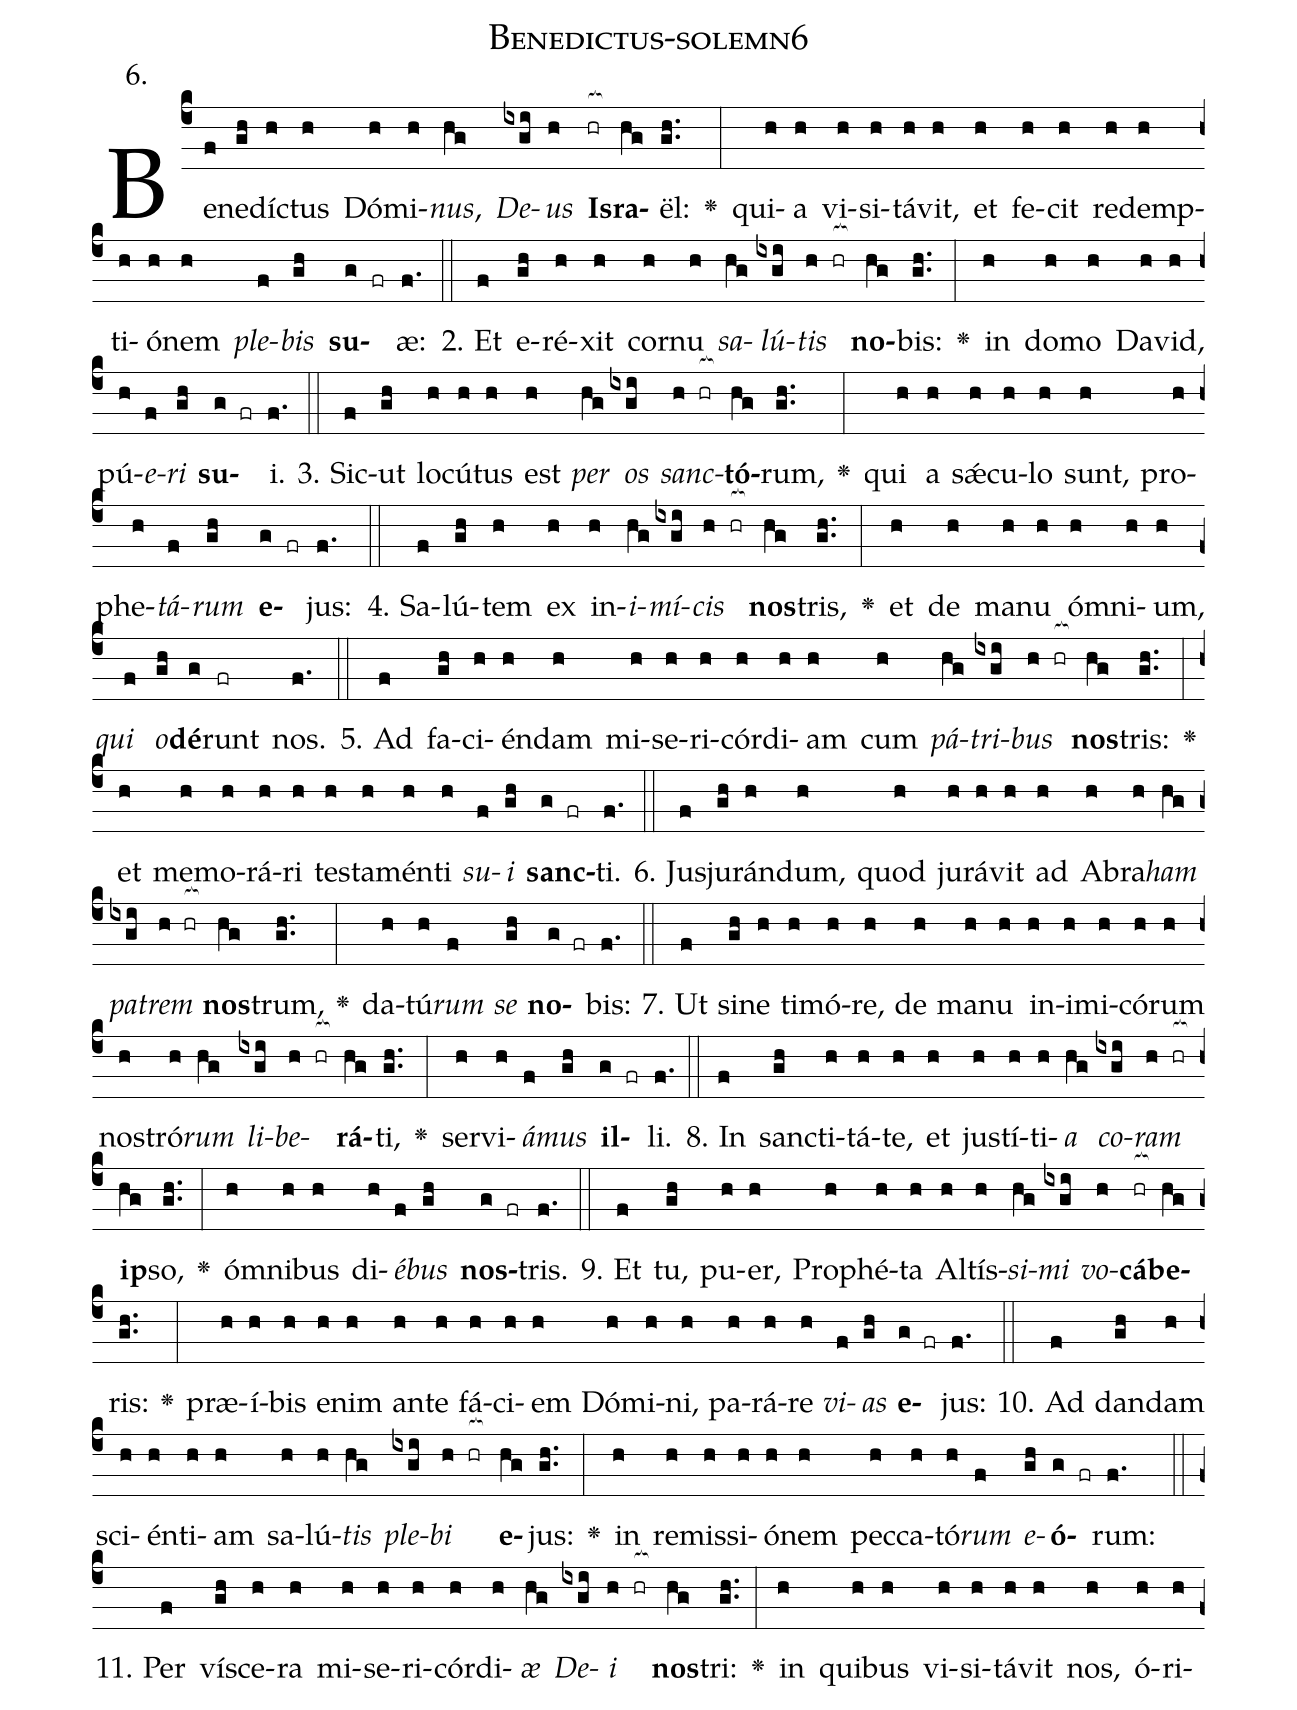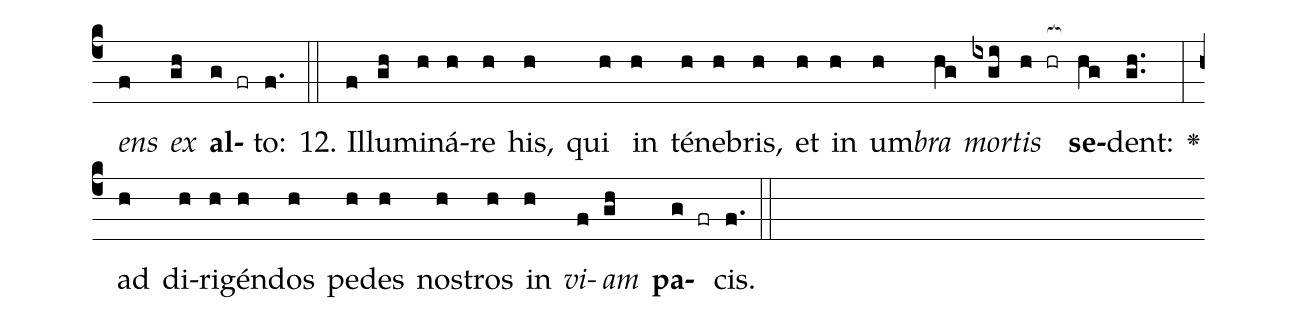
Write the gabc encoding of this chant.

name: Benedictus-solemn6;
annotation: 6.;
%%
(c4)Be(f)ne(gh)díc(h)tus(h) Dó(h)mi(h)<i>nus</i>,(hg) <i>De</i>(ixgi)<i>us</i>(h) <b>Is</b>(hr[ocb:1{])<b>ra</b>(hg[ocb:0}])ël:(gh..) <v>\greheightstar</v>(:) qui(h)a(h) vi(h)si(h)tá(h)vit,(h) et(h) fe(h)cit(h) red(h)emp(h)ti(h)ó(h)nem(h) <i>ple</i>(f)<i>bis</i>(gh) <b>su</b>(g fr)æ:(f.) (::)
2. Et(f) e(gh)ré(h)xit(h) cor(h)nu(h) <i>sa</i>(hg)<i>lú</i>(ixgi)<i>tis</i>(h hr[ocb:1{]) <b>no</b>(hg[ocb:0}])bis:(gh..) <v>\greheightstar</v>(:) in(h) do(h)mo(h) Da(h)vid,(h) pú(h)<i>e</i>(f)<i>ri</i>(gh) <b>su</b>(g fr)i.(f.) (::)
3. Sic(f)ut(gh) lo(h)cú(h)tus(h) est(h) <i>per</i>(hg) <i>os</i>(ixgi) <i>sanc</i>(h hr[ocb:1{])<b>tó</b>(hg[ocb:0}])rum,(gh..) <v>\greheightstar</v>(:) qui(h) a(h) sǽ(h)cu(h)lo(h) sunt,(h) pro(h)phe(h)<i>tá</i>(f)<i>rum</i>(gh) <b>e</b>(g fr)jus:(f.) (::)
4. Sa(f)lú(gh)tem(h) ex(h) in(h)<i>i</i>(hg)<i>mí</i>(ixgi)<i>cis</i>(h hr[ocb:1{]) <b>nos</b>(hg[ocb:0}])tris,(gh..) <v>\greheightstar</v>(:) et(h) de(h) ma(h)nu(h) óm(h)ni(h)um,(h) <i>qui</i>(f) <i>o</i>(gh)<b>dé</b>(g)runt(fr) nos.(f.) (::)
5. Ad(f) fa(gh)ci(h)én(h)dam(h) mi(h)se(h)ri(h)cór(h)di(h)am(h) cum(h) <i>pá</i>(hg)<i>tri</i>(ixgi)<i>bus</i>(h hr[ocb:1{]) <b>nos</b>(hg[ocb:0}])tris:(gh..) <v>\greheightstar</v>(:) et(h) me(h)mo(h)rá(h)ri(h) tes(h)ta(h)mén(h)ti(h) <i>su</i>(f)<i>i</i>(gh) <b>sanc</b>(g fr)ti.(f.) (::)
6. Ju(f)sju(gh)rán(h)dum,(h) quod(h) ju(h)rá(h)vit(h) ad(h) A(h)bra(h)<i>ham</i>(hg) <i>pa</i>(ixgi)<i>trem</i>(h hr[ocb:1{]) <b>nos</b>(hg[ocb:0}])trum,(gh..) <v>\greheightstar</v>(:) da(h)tú(h)<i>rum</i>(f) <i>se</i>(gh) <b>no</b>(g fr)bis:(f.) (::)
7. Ut(f) si(gh)ne(h) ti(h)mó(h)re,(h) de(h) ma(h)nu(h) in(h)i(h)mi(h)có(h)rum(h) nos(h)tró(h)<i>rum</i>(hg) <i>li</i>(ixgi)<i>be</i>(h hr[ocb:1{])<b>rá</b>(hg[ocb:0}])ti,(gh..) <v>\greheightstar</v>(:) ser(h)vi(h)<i>á</i>(f)<i>mus</i>(gh) <b>il</b>(g fr)li.(f.) (::)
8. In(f) sanc(gh)ti(h)tá(h)te,(h) et(h) jus(h)tí(h)ti(h)<i>a</i>(hg) <i>co</i>(ixgi)<i>ram</i>(h hr[ocb:1{]) <b>ip</b>(hg[ocb:0}])so,(gh..) <v>\greheightstar</v>(:) óm(h)ni(h)bus(h) di(h)<i>é</i>(f)<i>bus</i>(gh) <b>nos</b>(g fr)tris.(f.) (::)
9. Et(f) tu,(gh) pu(h)er,(h) Pro(h)phé(h)ta(h) Al(h)tís(h)<i>si</i>(hg)<i>mi</i>(ixgi) <i>vo</i>(h)<b>cá</b>(hr[ocb:1{])<b>be</b>(hg[ocb:0}])ris:(gh..) <v>\greheightstar</v>(:) præ(h)í(h)bis(h) e(h)nim(h) an(h)te(h) fá(h)ci(h)em(h) Dó(h)mi(h)ni,(h) pa(h)rá(h)re(h) <i>vi</i>(f)<i>as</i>(gh) <b>e</b>(g fr)jus:(f.) (::)
10. Ad(f) dan(gh)dam(h) sci(h)én(h)ti(h)am(h) sa(h)lú(h)<i>tis</i>(hg) <i>ple</i>(ixgi)<i>bi</i>(h hr[ocb:1{]) <b>e</b>(hg[ocb:0}])jus:(gh..) <v>\greheightstar</v>(:) in(h) re(h)mis(h)si(h)ó(h)nem(h) pec(h)ca(h)tó(h)<i>rum</i>(f) <i>e</i>(gh)<b>ó</b>(g fr)rum:(f.) (::)
11. Per(f) ví(gh)sce(h)ra(h) mi(h)se(h)ri(h)cór(h)di(h)<i>æ</i>(hg) <i>De</i>(ixgi)<i>i</i>(h hr[ocb:1{]) <b>nos</b>(hg[ocb:0}])tri:(gh..) <v>\greheightstar</v>(:) in(h) qui(h)bus(h) vi(h)si(h)tá(h)vit(h) nos,(h) ó(h)ri(h)<i>ens</i>(f) <i>ex</i>(gh) <b>al</b>(g fr)to:(f.) (::)
12. Il(f)lu(gh)mi(h)ná(h)re(h) his,(h) qui(h) in(h) té(h)ne(h)bris,(h) et(h) in(h) um(h)<i>bra</i>(hg) <i>mor</i>(ixgi)<i>tis</i>(h hr[ocb:1{]) <b>se</b>(hg[ocb:0}])dent:(gh..) <v>\greheightstar</v>(:) ad(h) di(h)ri(h)gén(h)dos(h) pe(h)des(h) nos(h)tros(h) in(h) <i>vi</i>(f)<i>am</i>(gh) <b>pa</b>(g fr)cis.(f.) (::)
